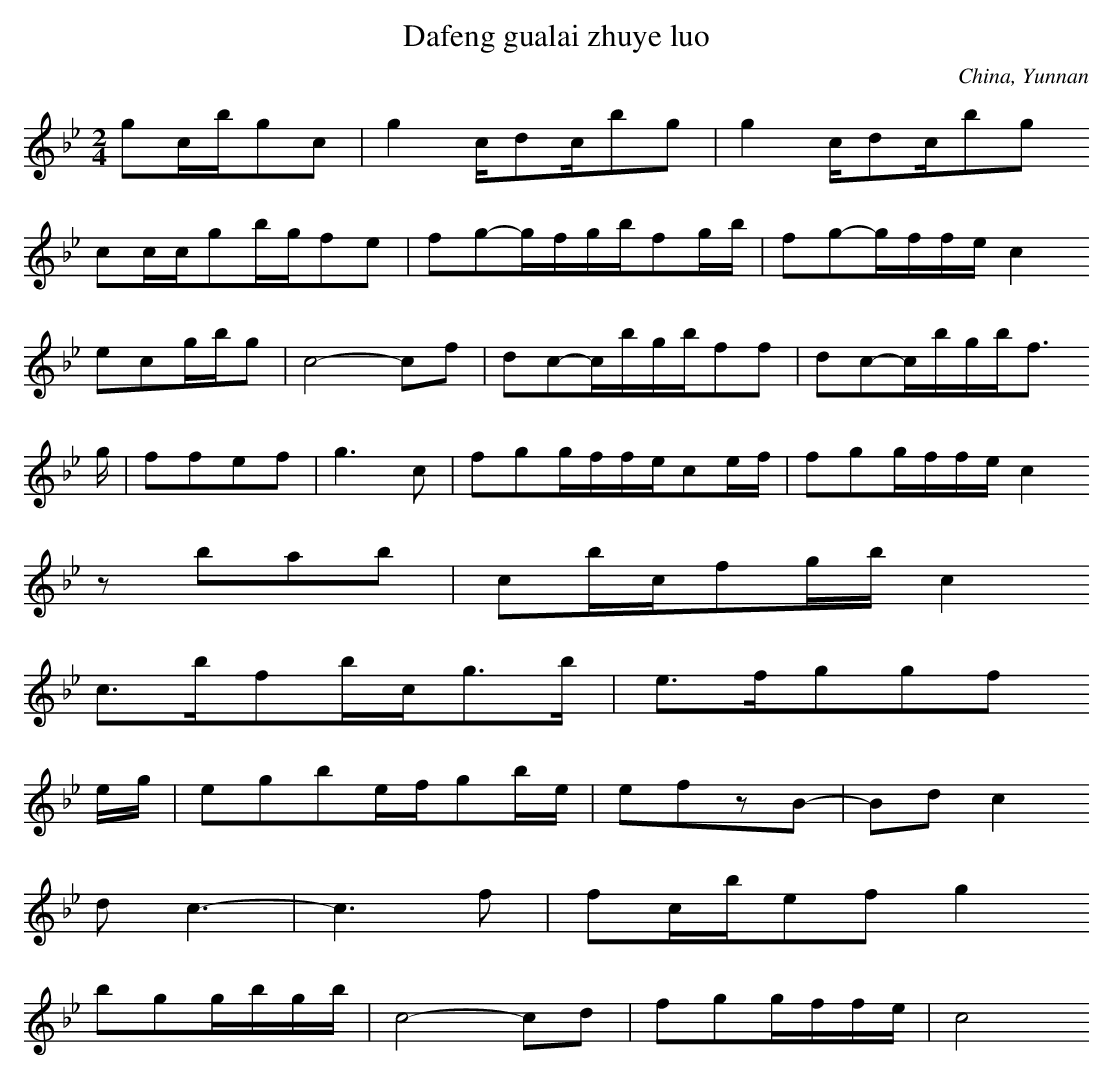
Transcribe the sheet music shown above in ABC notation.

X:1
T: Dafeng gualai zhuye luo
O: China, Yunnan
M: 2/4
L: 1/16
K: Bb
g2cbg2c2 | g4cd2cb2g2 | g4cd2cb2g2
c2ccg2bgf2e2 | f2g2-gfgbf2gb | f2g2-gffec4
e2c2gbg2 | c8-c2f2 | d2c2-cbgbf2f2 | d2c2-cbgbf3
g | f2f2e2f2 | g6c2 | f2g2gffec2ef | f2g2gffec4
z2b2a2b2 | c2bcf2gbc4
c3bf2bcg3b | e3fg2g2f2
eg | e2g2b2efg2be | e2f2z2B2- | B2d2c4
d2c6- | c6f2 | f2cbe2f2g4
b2g2gbgb | c8-c2d2 | f2g2gffe | c8
